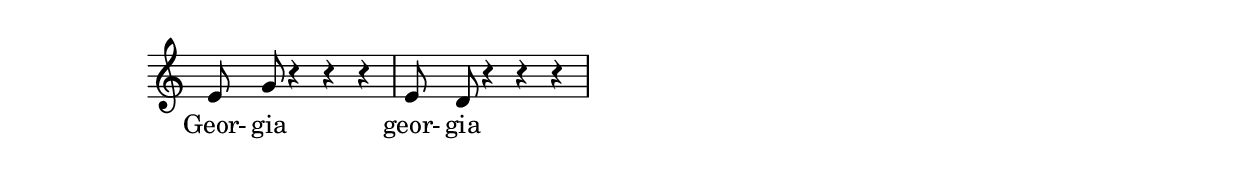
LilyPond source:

#(ly:set-option 'midi-extension "mid")
\version "2.12.3"
\include "english.ly"
\header{


}
%{

%}
melody = {
\once \override Staff.TimeSignature #'stencil = ##f
\clef treble
\key c \major
\autoBeamOn
\cadenzaOn


 \bar "|"  e'8 g'8 r4 r4 r4 \bar "|"  e'8 d'8 r4 r4 r4 \bar "|"  \break

}


text = \lyricmode {
Geor- gia geor- gia 
}

\score{

<<
\new Voice = "one" {
\melody
}
\new Lyrics \lyricsto "one" \text
>>
\layout {
\context {
\Score
\remove "Bar_number_engraver"
}
}
\midi {
\context {
\Score
tempoWholesPerMinute = #(ly:make-moment 200 4)
}
}
}